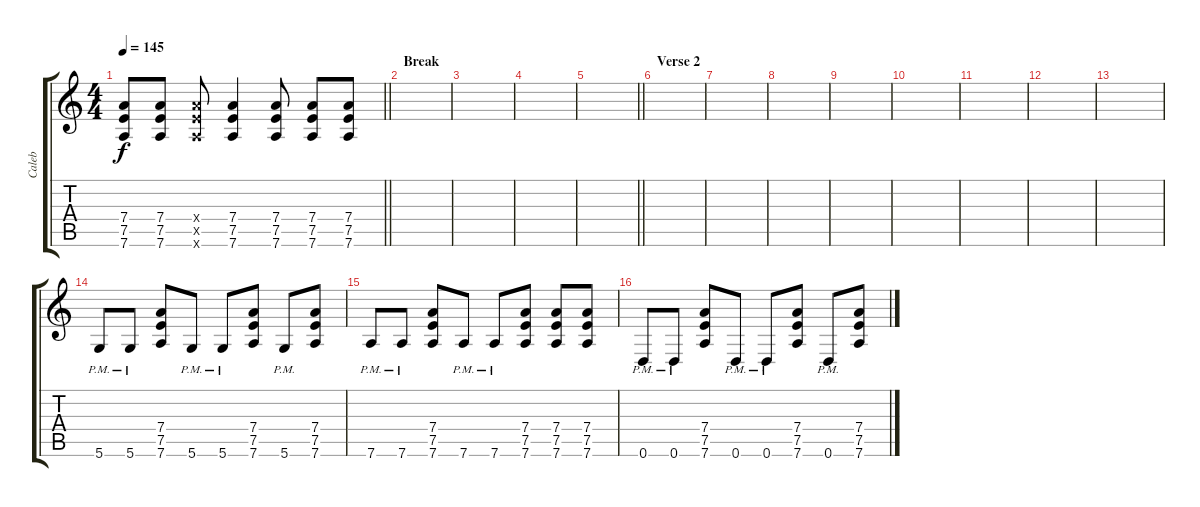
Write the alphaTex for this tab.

\track ("Caleb" "Caleb") {instrument distortionguitar}
\staff {score tabs}
\tuning (E4 B3 G3 D3 A2 D2) {hide}
\ts (4 4)
\tempo 145
\clef g2
\barLineRight lightlight
\ks c
(7.4{t} 7.5{t} 7.6{t}).8{dy f} (7.4 7.5 7.6).8 (7.4{x} 7.5{x} 7.6{x}).8 (7.4 7.5 7.6).4 (7.4 7.5 7.6).8 (7.4 7.5 7.6).8 (7.4 7.5 7.6).8 |
\section ("" "Break")
|
|
|
\barLineRight lightlight
|
\section ("" "Verse 2")
|
|
|
|
|
|
|
|
5.6{pm}.8{volume 10} 5.6{pm}.8 (7.4 7.5 7.6).8 5.6{pm}.8 5.6{pm}.8 (7.4 7.5 7.6).8 5.6{pm}.8 (7.4 7.5 7.6).8 |
7.6{pm}.8 7.6{pm}.8 (7.4 7.5 7.6).8 7.6{pm}.8 7.6{pm}.8 (7.4 7.5 7.6).8 (7.4 7.5 7.6).8 (7.4 7.5 7.6).8 |
0.6{pm}.8 0.6{pm}.8 (7.4 7.5 7.6).8 0.6{pm}.8 0.6{pm}.8 (7.4 7.5 7.6).8 0.6{pm}.8 (7.4 7.5 7.6).8
